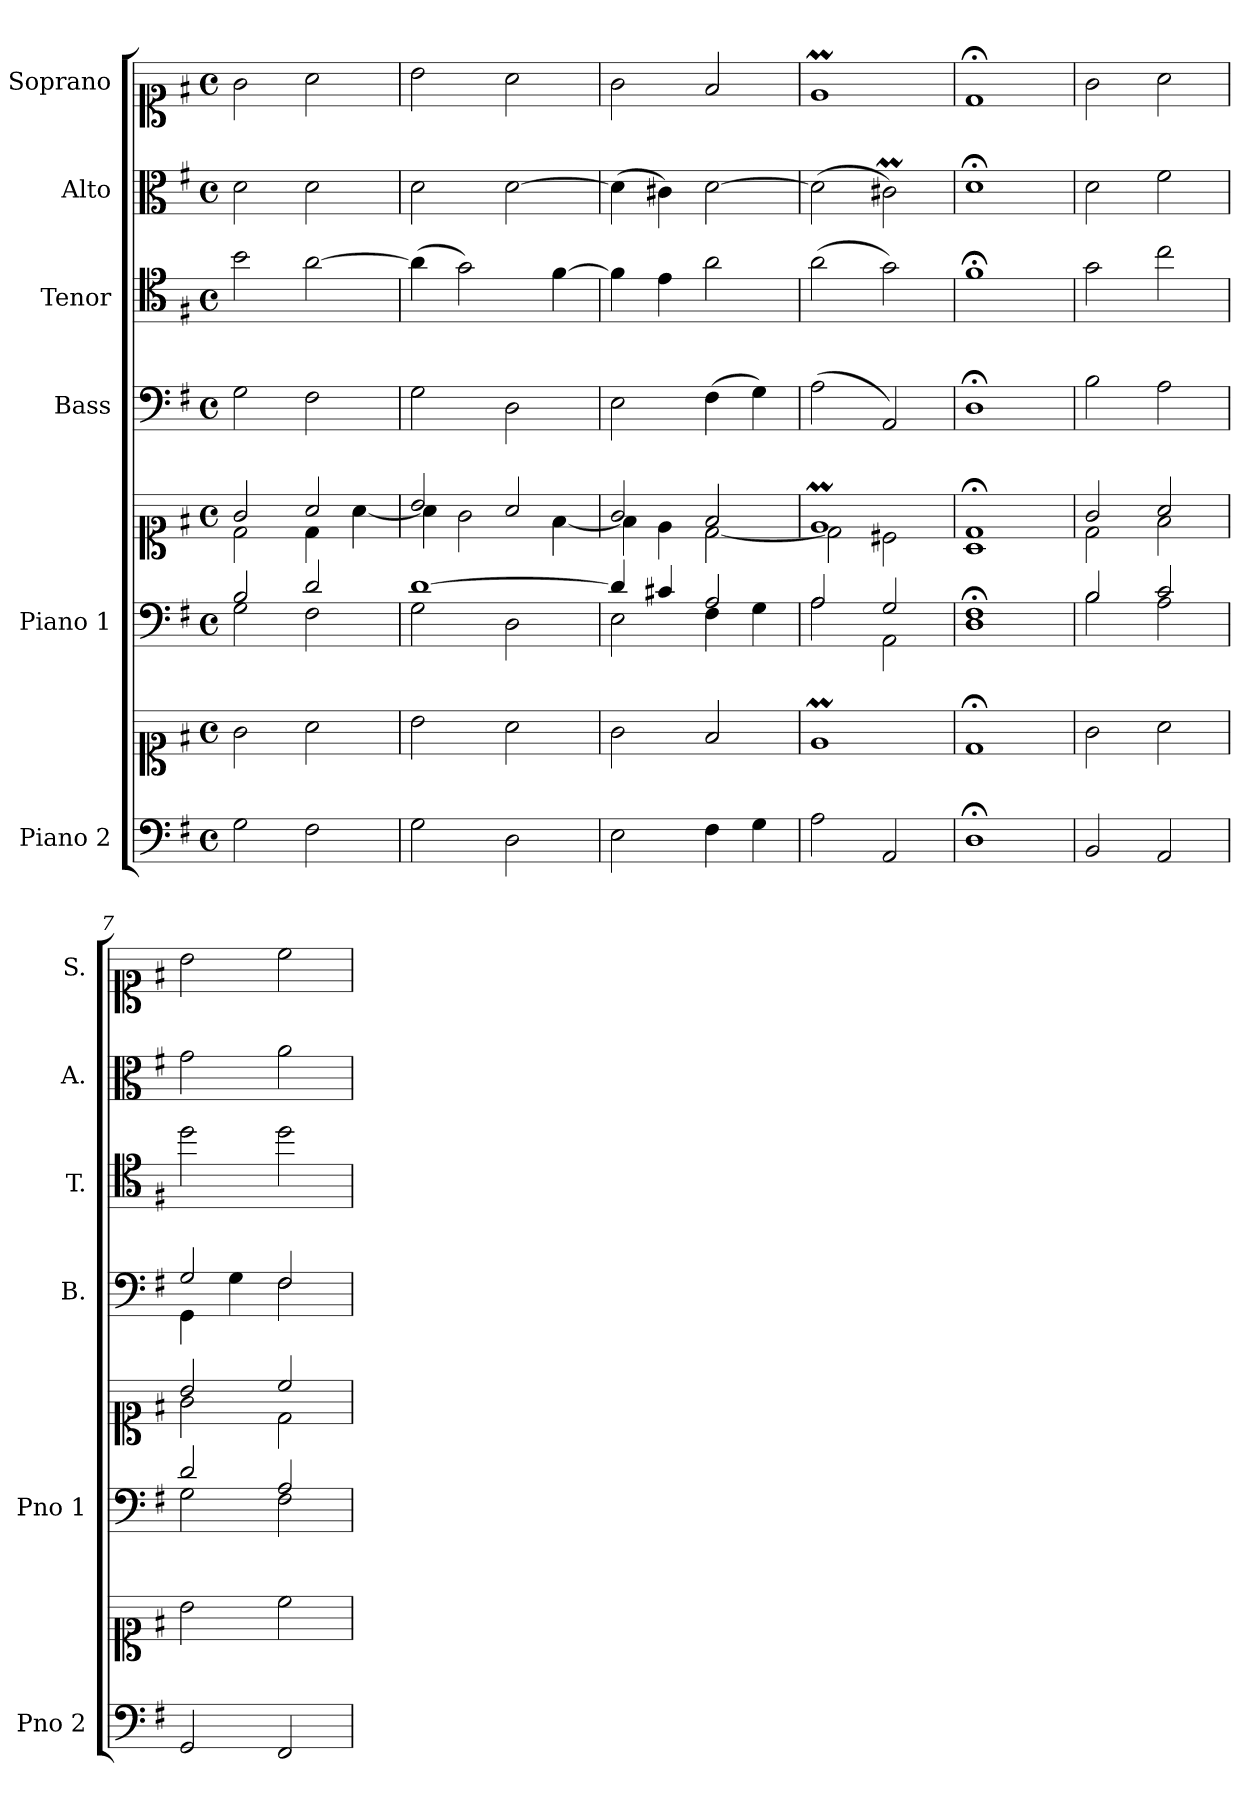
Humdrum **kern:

**kern	**kern	**kern	**kern	**kern	**kern	**kern	**kern
*part6	*part6	*part5	*part5	*part4	*part3	*part2	*part1
*staff8	*staff7	*staff6	*staff5	*staff4	*staff3	*staff2	*staff1
*I"Piano 2	*	*I"Piano 1	*	*I"Bass	*I"Tenor	*I"Alto	*I"Soprano
*I'Pno 2	*	*I'Pno 1	*	*I'B.	*I'T.	*I'A.	*I'S.
*clefF4	*clefC1	*clefF4	*clefC1	*clefF4	*clefC4	*clefC3	*clefC1
*	*	*	*	*	*ITrd7c12	*	*
*k[f#]	*k[f#]	*k[f#]	*k[f#]	*k[f#]	*k[f#]	*k[f#]	*k[f#]
*G:	*G:	*G:	*G:	*G:	*G:	*G:	*G:
*M4/4	*M4/4	*M4/4	*M4/4	*M4/4	*M4/4	*M4/4	*M4/4
*met(c)	*met(c)	*met(c)	*met(c)	*met(c)	*met(c)	*met(c)	*met(c)
=1	=1	=1	=1	=1	=1	=1	=1
*	*	*^	*^	*	*	*	*
2G\	2g\	2B/	2G\	2g/	2d\	2G\	2B\	2d\	2g\
2F#\	2a\	2d/	2F#\	2a/	4d\	2F#\	[>2A\	2d\	2a\
.	.	.	.	.	[<4a\	.	.	.	.
=2	=2	=2	=2	=2	=2	=2	=2	=2	=2
2G\	2b\	[>1d/	2G\	2b/	4a\]	2G\	(4A\]	2d\	2b\
.	.	.	.	.	2g\	.	2G\)	.	.
2D\	2a\	.	2D\	2a/	.	2D\	.	[>2d\	2a\
.	.	.	.	.	[<4f#\	.	[>4F#\	.	.
=3	=3	=3	=3	=3	=3	=3	=3	=3	=3
2E\	2g\	4d/]	2E\	2g/	4f#\]	2E\	4F#\]	(4d\]	2g\
.	.	4c#X/	.	.	4e\	.	4E\	4c#X\)	.
4F#\	2f#/	2A/	4F#\	2f#/	[<2d\	(4F#\	2A\	[>2d\	2f#/
4G\	.	.	4G\	.	.	4G\)	.	.	.
=4	=4	=4	=4	=4	=4	=4	=4	=4	=4
2A\	1eM/	2A/	2A\	1eM/	2d\]	(2A\	(2A\	(2d\]	1eM/
2AA/	.	2G/	2AA\	.	2c#X\	2AA/)	2G\)	2c#Xm\)	.
=5	=5	=5	=5	=5	=5	=5	=5	=5	=5
1D;/	1d;</	1F#;/	1D\	1d;</	1A\	1D;<\	1F#;<\	1d;<\	1d;</
=6	=6	=6	=6	=6	=6	=6	=6	=6	=6
2BB/	2g\	2B/	2B\	2g/	2d\	2B\	2G\	2d\	2g\
2AA/	2a\	2c/	2A\	2a/	2f#\	2A\	2c\	2f#\	2a\
=7	=7	=7	=7	=7	=7	=7	=7	=7	=7
*	*	*	*	*	*	*^	*	*	*
2GG/	2b\	2d/	2G\	2b/	2g\	2G/	4GG\	2d\	2g\	2b\
.	.	.	.	.	.	.	4G\	.	.	.
2FF#/	2cc\	2A/	2F#\	2cc/	2d\	2F#/	2F#\	2d\	2a\	2cc\
*	*	*v	*v	*	*	*v	*v	*	*	*
*	*	*	*v	*v	*	*	*	*
=	=	=	=	=	=	=	=
*-	*-	*-	*-	*-	*-	*-	*-
